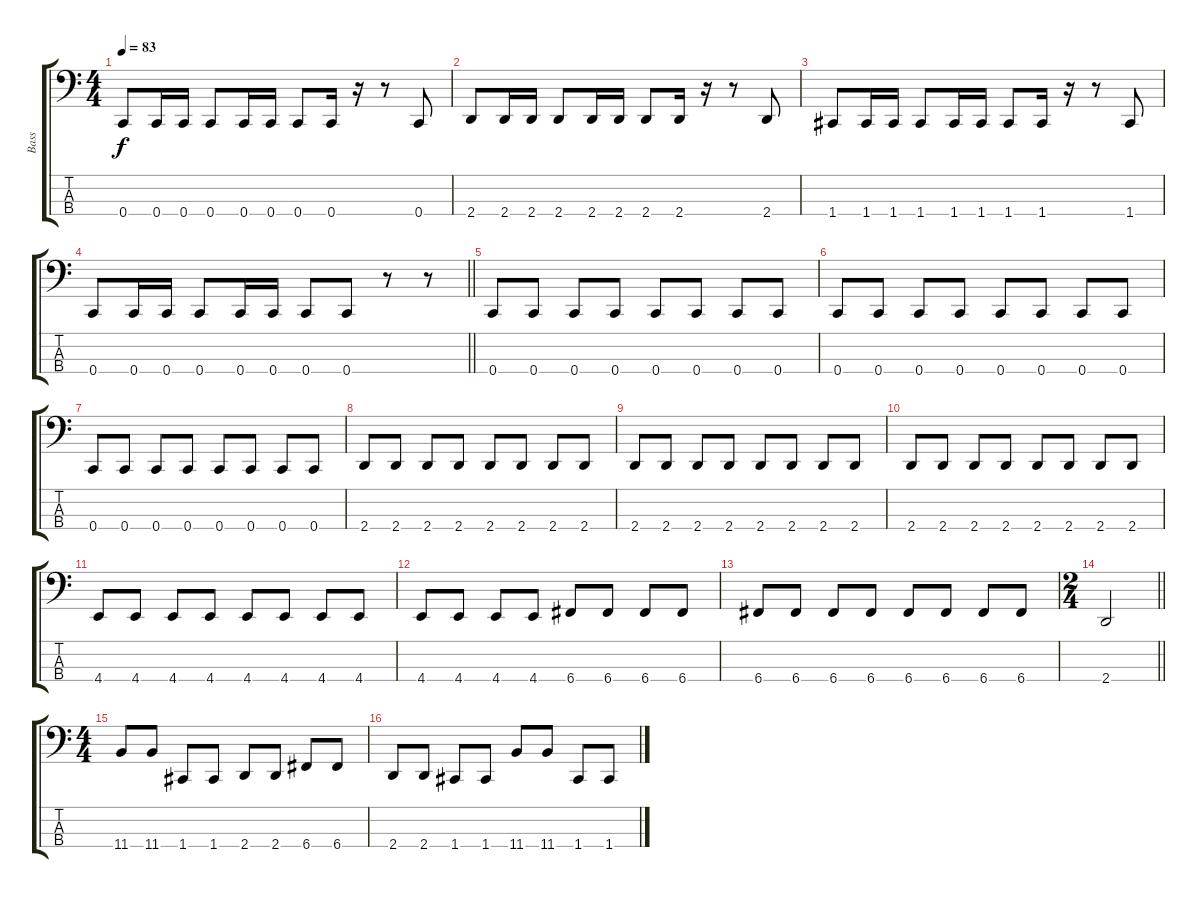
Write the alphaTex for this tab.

\track ("Bass" "Bass") {instrument electricbassfinger}
\staff {score tabs}
\tuning (Eb2 Bb1 F1 C1) {hide}
\ts (4 4)
\tempo 83
\clef f4
\ks c
0.4.8{dy f} 0.4.16 0.4.16 0.4.8 0.4.16 0.4.16 0.4.8 0.4.16 r.16 r.8 0.4.8 |
2.4.8 2.4.16 2.4.16 2.4.8 2.4.16 2.4.16 2.4.8 2.4.16 r.16 r.8 2.4.8 |
1.4.8 1.4.16 1.4.16 1.4.8 1.4.16 1.4.16 1.4.8 1.4.16 r.16 r.8 1.4.8 |
\barLineRight lightlight
0.4.8 0.4.16 0.4.16 0.4.8 0.4.16 0.4.16 0.4.8 0.4.8 r.8 r.8 |
\section ("" "")
0.4.8 0.4.8 0.4.8 0.4.8 0.4.8 0.4.8 0.4.8 0.4.8 |
0.4.8 0.4.8 0.4.8 0.4.8 0.4.8 0.4.8 0.4.8 0.4.8 |
0.4.8 0.4.8 0.4.8 0.4.8 0.4.8 0.4.8 0.4.8 0.4.8 |
2.4.8 2.4.8 2.4.8 2.4.8 2.4.8 2.4.8 2.4.8 2.4.8 |
2.4.8 2.4.8 2.4.8 2.4.8 2.4.8 2.4.8 2.4.8 2.4.8 |
2.4.8 2.4.8 2.4.8 2.4.8 2.4.8 2.4.8 2.4.8 2.4.8 |
4.4.8 4.4.8 4.4.8 4.4.8 4.4.8 4.4.8 4.4.8 4.4.8 |
4.4.8 4.4.8 4.4.8 4.4.8 6.4.8 6.4.8 6.4.8 6.4.8 |
6.4.8 6.4.8 6.4.8 6.4.8 6.4.8 6.4.8 6.4.8 6.4.8 |
\ts (2 4)
\barLineRight lightlight
2.4.2 |
\ts (4 4)
\section ("" "")
11.4.8 11.4.8 1.4.8 1.4.8 2.4.8 2.4.8 6.4.8 6.4.8 |
2.4.8 2.4.8 1.4.8 1.4.8 11.4.8 11.4.8 1.4.8 1.4.8
